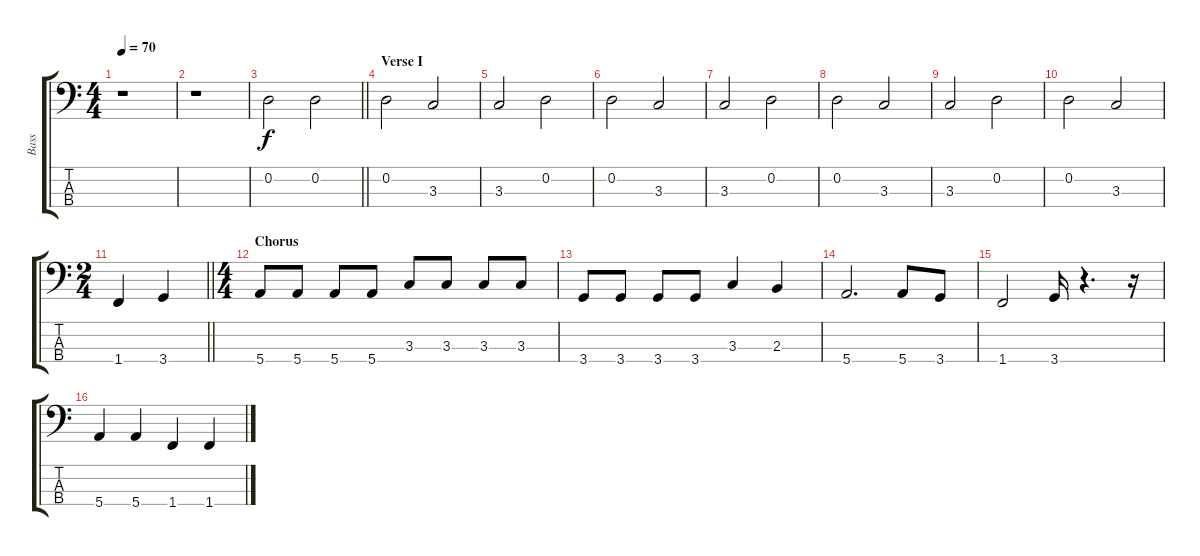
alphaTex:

\track ("Bass" "Bass") {instrument electricbassfinger}
\staff {score tabs}
\tuning (G2 D2 A1 E1) {hide}
\ts (4 4)
\tempo 70
\clef f4
\ks c
r.1{dy f} |
r.1 |
\barLineRight lightlight
0.2.2 0.2.2 |
\section ("" "Verse I")
0.2.2 3.3.2 |
3.3.2 0.2.2 |
0.2.2 3.3.2 |
3.3.2 0.2.2 |
0.2.2 3.3.2 |
3.3.2 0.2.2 |
0.2.2 3.3.2 |
\ts (2 4)
\barLineRight lightlight
1.4.4 3.4.4 |
\ts (4 4)
\section ("" "Chorus")
5.4.8 5.4.8 5.4.8 5.4.8 3.3.8 3.3.8 3.3.8 3.3.8 |
3.4.8 3.4.8 3.4.8 3.4.8 3.3.4 2.3.4 |
5.4.2{d} 5.4.8 3.4.8 |
1.4.2 3.4.16 r.4{d} r.16 |
5.4.4 5.4.4 1.4.4 1.4.4
